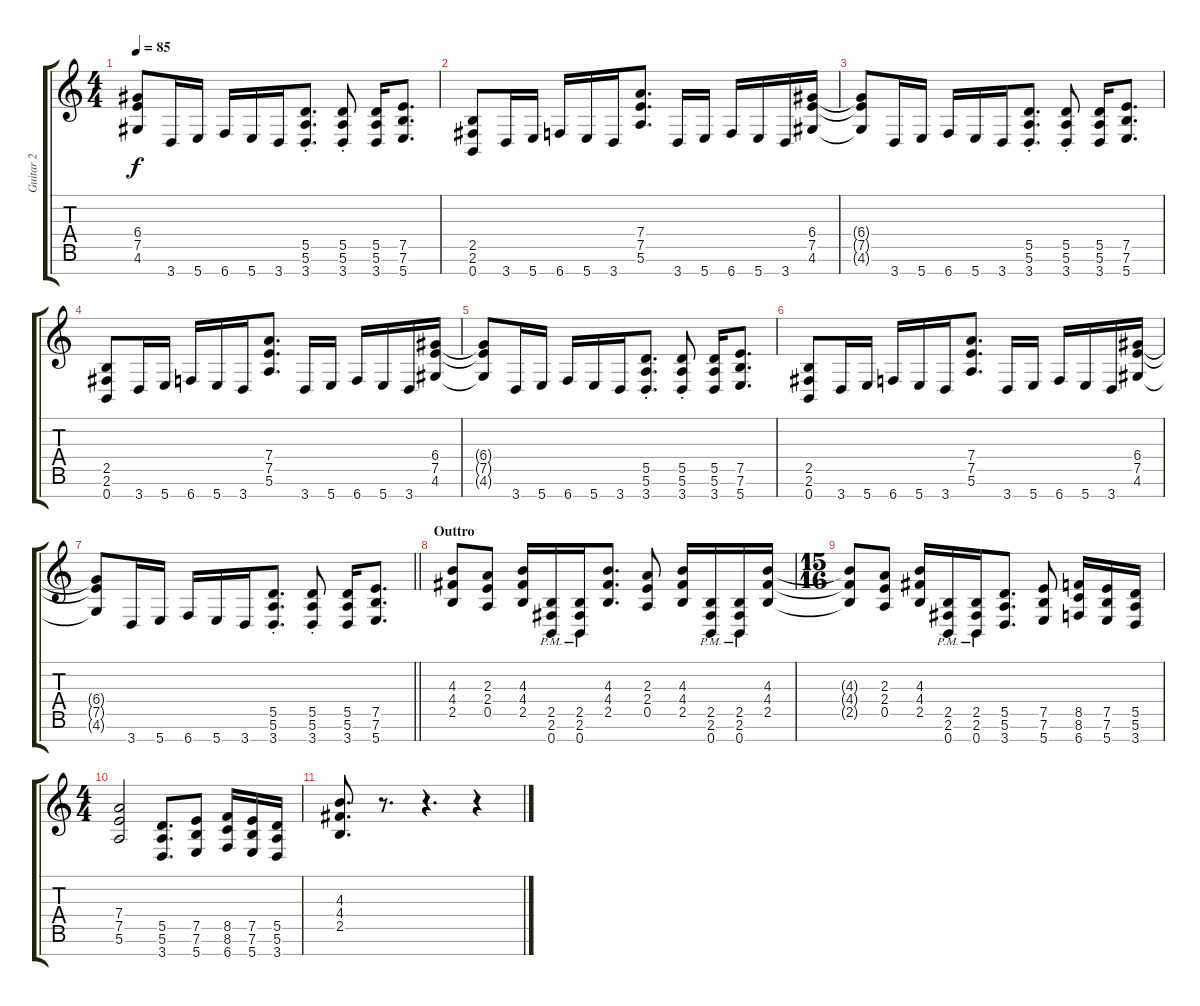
\track ("Guitar 2" "Guitar 2") {instrument overdrivenguitar}
\staff {score tabs}
\tuning (E4 B3 G3 D3 A2 E2 B1) {hide}
\ts (4 4)
\tempo 85
\clef g2
\ks c
(6.4{t} 7.5{t} 4.6{t}).8{dy f} 3.7.16 5.7.16 6.7.16 5.7.16 3.7.16 (5.5{st} 5.6{st} 3.7{st}).8{d} (5.5{st} 5.6{st} 3.7{st}).8 (5.5 5.6 3.7).16 (7.5 7.6 5.7).8{d} |
(2.5 2.6 0.7).8 3.7.16 5.7.16 6.7.16 5.7.16 3.7.16 (7.4 7.5 5.6).8{d} 3.7.16 5.7.16 6.7.16 5.7.16 3.7.16 (6.4 7.5 4.6).16 |
(6.4{t} 7.5{t} 4.6{t}).8 3.7.16 5.7.16 6.7.16 5.7.16 3.7.16 (5.5{st} 5.6{st} 3.7{st}).8{d} (5.5{st} 5.6{st} 3.7{st}).8 (5.5 5.6 3.7).16 (7.5 7.6 5.7).8{d} |
(2.5 2.6 0.7).8 3.7.16 5.7.16 6.7.16 5.7.16 3.7.16 (7.4 7.5 5.6).8{d} 3.7.16 5.7.16 6.7.16 5.7.16 3.7.16 (6.4 7.5 4.6).16 |
(6.4{t} 7.5{t} 4.6{t}).8 3.7.16 5.7.16 6.7.16 5.7.16 3.7.16 (5.5{st} 5.6{st} 3.7{st}).8{d} (5.5{st} 5.6{st} 3.7{st}).8 (5.5 5.6 3.7).16 (7.5 7.6 5.7).8{d} |
(2.5 2.6 0.7).8 3.7.16 5.7.16 6.7.16 5.7.16 3.7.16 (7.4 7.5 5.6).8{d} 3.7.16 5.7.16 6.7.16 5.7.16 3.7.16 (6.4 7.5 4.6).16 |
\barLineRight lightlight
(6.4{t} 7.5{t} 4.6{t}).8 3.7.16 5.7.16 6.7.16 5.7.16 3.7.16 (5.5{st} 5.6{st} 3.7{st}).8{d} (5.5{st} 5.6{st} 3.7{st}).8 (5.5 5.6 3.7).16 (7.5 7.6 5.7).8{d} |
\section ("" "Outtro")
(4.3 4.4 2.5).8 (2.3 2.4 0.5).8 (4.3 4.4 2.5).16 (2.5{pm} 2.6{pm} 0.7{pm}).16 (2.5{pm} 2.6{pm} 0.7{pm}).16 (4.3 4.4 2.5).8{d} (2.3 2.4 0.5).8 (4.3 4.4 2.5).16 (2.5{pm} 2.6{pm} 0.7{pm}).16 (2.5{pm} 2.6{pm} 0.7{pm}).16 (4.3 4.4 2.5).16 |
\ts (15 16)
(4.3{t} 4.4{t} 2.5{t}).8 (2.3 2.4 0.5).8 (4.3 4.4 2.5).16 (2.5{pm} 2.6{pm} 0.7{pm}).16 (2.5{pm} 2.6{pm} 0.7{pm}).16 (5.5 5.6 3.7).8{d} (7.5 7.6 5.7).8 (8.5 8.6 6.7).16 (7.5 7.6 5.7).16 (5.5 5.6 3.7).16 |
\ts (4 4)
(7.4 7.5 5.6).2 (5.5 5.6 3.7).8{d} (7.5 7.6 5.7).8 (8.5 8.6 6.7).16 (7.5 7.6 5.7).16 (5.5 5.6 3.7).16 |
(4.3 4.4 2.5).8{d} r.8{d} r.4{d} r.4
